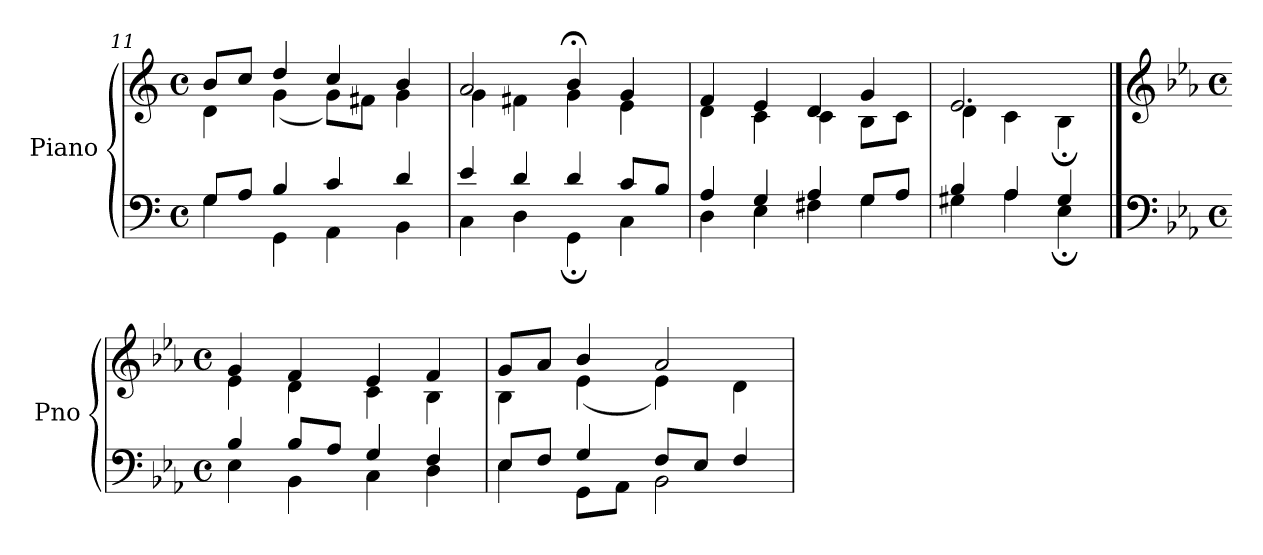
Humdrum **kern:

**kern	**kern
*part1	*part1
*staff2	*staff1
*I"Piano	*
*I'Pno	*
*clefF4	*clefG2
*k[]	*k[]
*M4/4	*M4/4
*met(c)	*met(c)
=11	=11
*^	*^
8G/L	4G\	8b/L	4d\
8A/J	.	8cc/J	.
4B/	4GG\	4dd/	(<4g\
4c/	4AA\	4cc/	8g\L)
.	.	.	8f#X\J
4d/	4BB\	4b/	4g\
=12	=12	=12	=12
4e/	4C\	2a/	4g\
4d/	4D\	.	4f#X\
4d/	4GG;\	4b;</	4g\
8c/L	4C\	4g/	4e\
8B/J	.	.	.
=13	=13	=13	=13
4A/	4D\	4f/	4d\
4G/	4E\	4e/	4c\
4A/	4F#X\	4d/	4c\
8G/L	4G\	4g/	8B\L
8A/J	.	.	8c\J
=14	=14	=14	=14
4B/	4G#X\	2.e/	4d\
4A/	4A\	.	4c\
4G#/	4E;\	.	4B;<\
==1	==1	==1	==1
*clefF4	*	*clefG2	*
*k[b-e-a-]	*	*k[b-e-a-]	*
*M4/4	*	*M4/4	*
*met(c)	*	*met(c)	*
4B-/	4E-\	4g/	4e-\
8B-/L	4BB-\	4f/	4d\
8A-/J	.	.	.
4G/	4C\	4e-/	4c\
4F/	4D\	4f/	4B-\
=2	=2	=2	=2
8E-/L	4E-\	8g/L	4B-\
8F/J	.	8a-/J	.
4G/	8GG\L	4b-/	(<4e-\
.	8AA-\J	.	.
8F/L	2BB-\	2a-/	4e-\)
8E-/J	.	.	.
4F/	.	.	4d\
*v	*v	*	*
*	*v	*v
=	=
*-	*-
